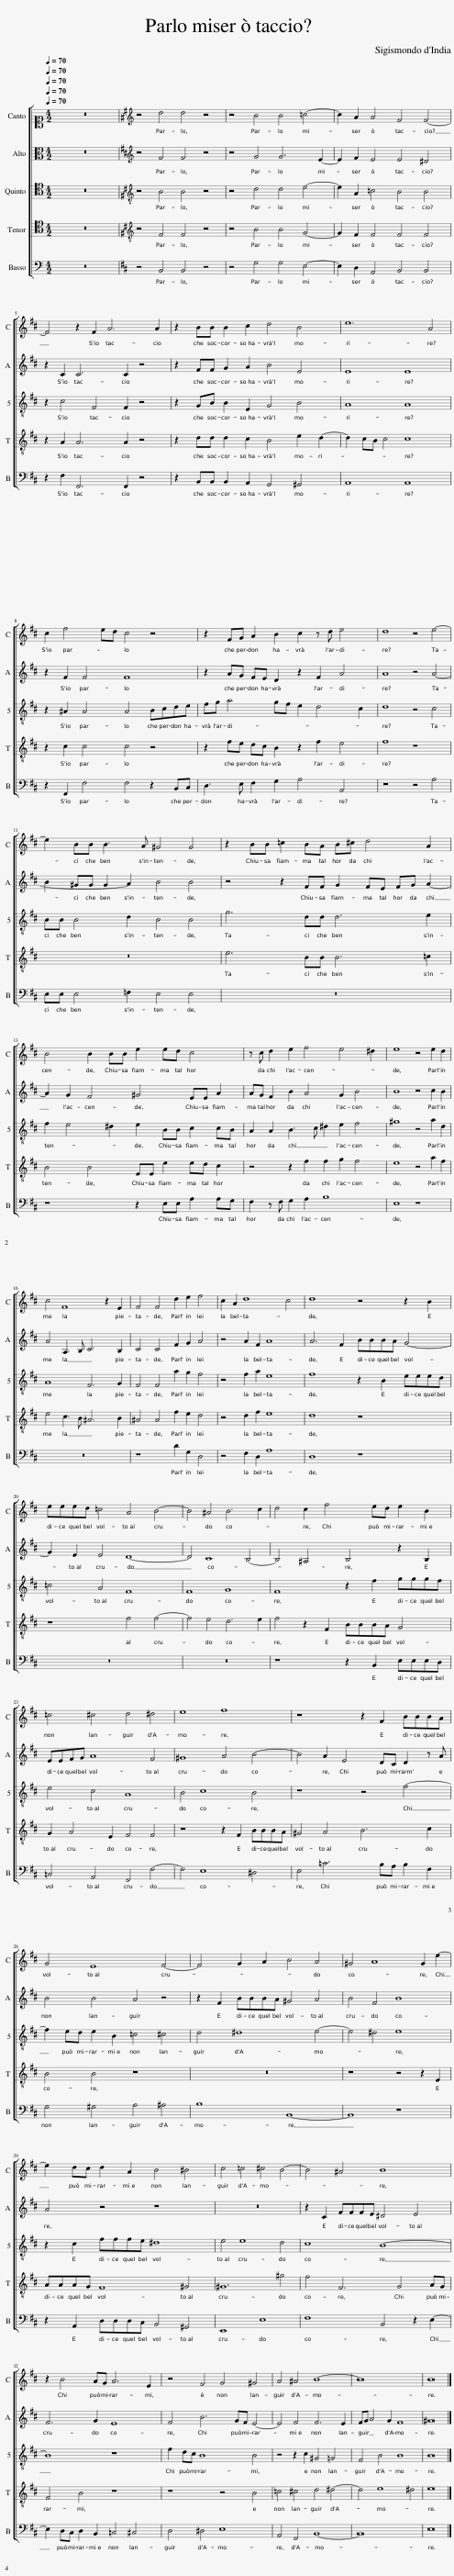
X:1
%%score [ 1 2 [ 3 4 ] 5 ]
L:1/8
Q:1/4=70
M:4/2
I:linebreak $
K:C
V:1 alto1
V:2 alto
V:3 tenor
V:4 tenor
V:5 bass
V:1
 z16 |[K:D][K:treble] z4 d4 d4 z4 | z4 B4 B4 =c4- | c2 A2 A4 F4 F4- |$ F4 z2 F2 A6 A2 | %5
 z2 BB B2 c2 d4 B4 | e12 A4 |$ c2 f4 ed c4 z4 | z2 FG A2 B2 c2 z d e4 | d8 z4 e4- |$ %10
 e2 BB B3 A ^G4 G4 | z2 BB =c2 BA B^c d4 A2 |$ B4 B2 BB e2 ed c4 | z c d2 e2 f4 e4 ^d2 | e8 z4 e2 d2 |$ %15
 c4 F8 z2 E2 | F4 F4 d2 e2 f4 | c2 A2 d8 c4 | d8 z4 z2 B2 |$ eeed =c4 A4 B4- | %20
 B4 ^A4 B6 c2 | d4 c2 f4 ed e2 B2 |$ =c4 ^c4 d4 ^d4 | e8 f8 | z8 z2 F2 BBBA |$ %25
 G4 E8 F4- | F4 G2 A2 B4 A4 | ^G4 A8 G2 e2- |$ e2 dc d2 A2 B4 ^B4 | c4 =c4 ^c4 B4- | %30
 B4 ^A4 B8 |$ z2 B4 AG A6 E2 | z4 F4 G4 ^G4 | A4 ^A4 B8- | B16 | %35
 B16 |] %36
V:2
 z16 |[K:D][K:treble] z4 F4 F4 z4 | z4 G4 G6 E2- | E2 F2 E4 E4 ^D4 |$ z2 C2 C6 C2 z4 | %5
 z2 FF G2 A2 B4 E4 | E8 E8 |$ z2 F2 F4 F8 | z2 AG FE D2 z2 F2 A4 | A8 z4 A4- |$ %10
 B2 ^GG G2 A2 B4 B4 | z4 z2 FF G2 FE FG A2- |$ A2 G2 F4 ^G4 EE A2 | AG F2 B2 A4 G2 B4 | B8 z4 c2 B2 |$ %15
 A4 A,3 B, C6 B,2 | C4 C4 F2 G2 A4 | z4 A2 F2 A8 | A6 F2 BBBA G4- |$ G2 E2 E4 D8- | %20
 D4 C8 B,4- | B,4 ^A,4 B,4 z2 B,2 |$ EEFG A8 F4 | ^G8 A4 B4- | B4 A2 E4 DC D2 z A |$ %25
 B4 B4 A4 z4 | z2 F2 BBBA ^G4 A4 | B4 F4 B8 |$ A4 z4 z8 | z16 | %30
 z2 C2 FFFE ^D4 E4 |$ F6 G2 E8 | F4 B6 GF E4- | E4 F4 F6 E2 | FG A4 G2 F8 | %35
 ^G16 |] %36
V:3
 z16 |[K:D][K:treble-8] z4 B4 B4 z4 | z4 d4 d4 e4- | e2 A2 =c4 B4 B4 |$ z2 c4 F4 F2 z4 | %5
 z2 GB B2 E2 G4 B4 | A8 A8 |$ z2 ^A2 A4 A4 Bcde | fg a4 gf e2 d4 c2 | d8 z4 c4 |$ %10
 BB B4 d2 B4 B4 | g6 dd d6 e2 |$ f2 e4 ^d2 e2 BB c2 cB | A2 A2 B3 c ^d2 e2 f4 | ^g8 z4 a2 d2 |$ %15
 A8 F6 G2 | F4 F4 a2 g2 f4 | z4 f2 a2 e8 | f8 z2 B2 eeed |$ =c4 A4 F8 | %20
 F8 G8 | F8 z2 f2 gggf |$ e4 c4 A8 | B4 c8 B4 | z8 z4 f4- |$ %25
 f2 ed e2 B2 =c4 ^c4 | d4 ^d8 e4- | e4 ^d4 e8 |$ z2 c2 fffe ^d8 | e4 e8 d4 | %30
 c8 B8- |$ B8 z8 | f2 dc B8 B4 | z4 z2 c2 ^G4 =G4 | F4 B4 B8 | %35
 B16 |] %36
V:4
 z16 |[K:D][K:treble-8] z4 F4 F4 z4 | z4 B4 B4 G4- | G2 F2 F4 F4 F4 |$ z2 A2 A6 A2 z4 | %5
 z2 dd d2 c2 B4 e2 d2- | d2 cB c4 c8 |$ z2 c2 c4 c4 z4 | z2 fe dc B2 z2 f2 e4 | f8 z8 |$ %10
 z16 | e6 BB B6 =c2 |$ B4 B4 EE e2 ed c2 | z4 z2 f2 f2 g2 f4 | e8 z4 a2 f2 |$ %15
 e4 c3 B ^A6 B2 | ^A4 A4 f2 e2 d4 | z4 d2 f2 e8 | d8 z8 |$ z8 f4 f4- | %20
 f4 e4 d6 e2 | f4 z2 F2 BBBA G4 |$ G2 A4 E2 F4 F4 | z8 z2 F2 BBBA | ^G4 A4 B6 c2 |$ %25
 B4 B4 z8 | z16 | z8 z4 z2 E2 |$ AAAG F8 ^G4 | ^G12 ^g4 | %30
 f4 F6 G4 AG |$ F4 B4 z8 | z8 z4 B4 | =c4 ^c4 d4 ^d4- | d4 e8 ^d4 | %35
 e16 |] %36
V:5
 z16 |[K:D] z4 B,,4 B,,4 z4 | z4 G,4 G,4 E,4- | E,2 D,2 A,,4 B,,4 B,,4 |$ z2 F,2 F,,6 F,,2 z4 | %5
 z2 B,,B,, B,,2 A,,2 G,,4 ^G,,4 | A,,8 A,,8 |$ z2 F,,2 F,4 F,4 z2 B,,C, | D,3 E, F,2 G,2 A,4 A,,4 | z8 z4 A,4 |$ %10
 E,E, E,4 =F,2 E,4 E,4 | z16 |$ z8 z2 E,E, A,2 A,G, | F,2 z F, G,2 A,2 B,8 | E,8 z8 |$ %15
 z16 | z8 D2 G,2 D,4 | z4 F,2 D,2 A,8 | D,8 z8 |$ z16 | %20
 z16 | z8 z2 B,,2 E,E,E,D, |$ =C,4 A,,4 F,,4 F,4- | F,4 E,8 ^D,4 | E,4 =C6 B,A, B,2 F,2 |$ %25
 G,4 ^G,4 A,4 ^A,4 | B,8 B,,8- | B,,8 z8 |$ z2 A,,2 D,D,D,C, B,,4 ^G,,4 | E,,8 E,8 | %30
 F,8 B,,4 z2 E,2- |$ E,2 D,C, D,2 B,,2 =C,4 ^C,4 | D,4 ^D,4 E,8 | A,,4 F,,4 B,,8- | B,,16 | %35
 E,16 |] %36
